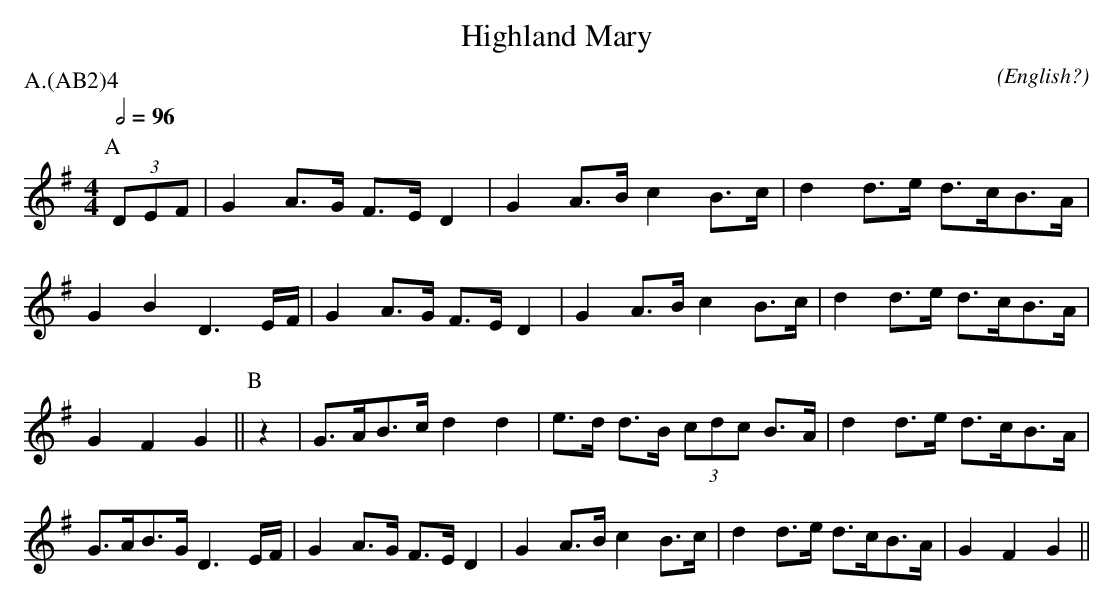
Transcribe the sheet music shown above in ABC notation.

X:1
T:Highland Mary
M:4/4
C:
O:English?
P:A.(AB2)4
K:G
Q:1/2=96
P:A
(3DEF  | G2 A>G F>E D2 | G2   A>B c2    B>c | d2 d>e d>cB>A | G2 B2  D3 \
E/2F/2 | G2 A>G F>E D2 | G2   A>B c2    B>c | d2 d>e d>cB>A | G2 F2  G2 ||\
P:B
z2     | G>AB>c d2  d2 | e>d  d>B (3cdc B>A | d2 d>e d>cB>A | G>AB>G D3 \
E/2F/2 | G2 A>G F>E D2 | G2   A>B c2    B>c | d2 d>e d>cB>A | G2 F2  G2 ||
